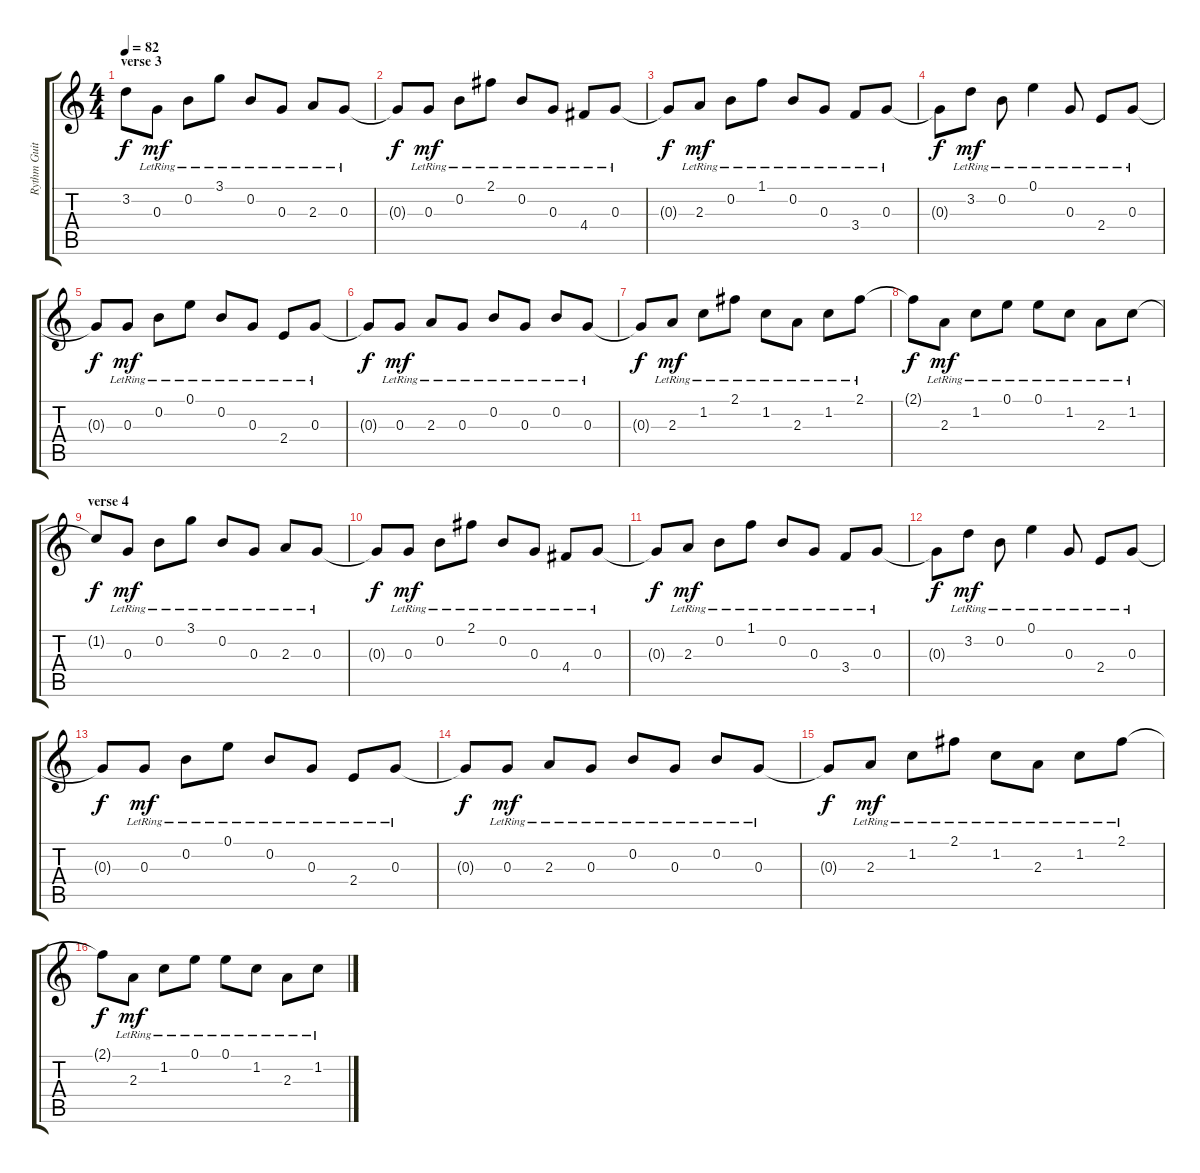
\track ("Rythm Guitar (Gilmour)" "Rythm Guit") {instrument acousticguitarsteel}
\staff {score tabs}
\tuning (E4 B3 G3 D3 A2 E2) {hide}
\ts (4 4)
\section ("" "verse 3")
\tempo 82
\clef g2
\ks c
3.2{t}.8{dy f} 0.3{lr}.8{dy mf} 0.2{lr}.8 3.1{lr}.8 0.2{lr}.8 0.3{lr}.8 2.3{lr}.8 0.3{lr}.8 |
0.3{t}.8{dy f} 0.3{lr}.8{dy mf} 0.2{lr}.8 2.1{lr}.8 0.2{lr}.8 0.3{lr}.8 4.4{lr}.8 0.3{lr}.8 |
0.3{t}.8{dy f} 2.3{lr}.8{dy mf} 0.2{lr}.8 1.1{lr}.8 0.2{lr}.8 0.3{lr}.8 3.4{lr}.8 0.3{lr}.8 |
0.3{t}.8{dy f} 3.2{lr}.8{dy mf} 0.2{lr}.8 0.1{lr}.4 0.3{lr}.8 2.4{lr}.8 0.3{lr}.8 |
0.3{t}.8{dy f} 0.3{lr}.8{dy mf} 0.2{lr}.8 0.1{lr}.8 0.2{lr}.8 0.3{lr}.8 2.4{lr}.8 0.3{lr}.8 |
0.3{t}.8{dy f} 0.3{lr}.8{dy mf} 2.3{lr}.8 0.3{lr}.8 0.2{lr}.8 0.3{lr}.8 0.2{lr}.8 0.3{lr}.8 |
0.3{t}.8{dy f} 2.3{lr}.8{dy mf} 1.2{lr}.8 2.1{lr}.8 1.2{lr}.8 2.3{lr}.8 1.2{lr}.8 2.1{lr}.8 |
2.1{t}.8{dy f} 2.3{lr}.8{dy mf} 1.2{lr}.8 0.1{lr}.8 0.1{lr}.8 1.2{lr}.8 2.3{lr}.8 1.2{lr}.8 |
\section ("" "verse 4")
1.2{t}.8{dy f} 0.3{lr}.8{dy mf} 0.2{lr}.8 3.1{lr}.8 0.2{lr}.8 0.3{lr}.8 2.3{lr}.8 0.3{lr}.8 |
0.3{t}.8{dy f} 0.3{lr}.8{dy mf} 0.2{lr}.8 2.1{lr}.8 0.2{lr}.8 0.3{lr}.8 4.4{lr}.8 0.3{lr}.8 |
0.3{t}.8{dy f} 2.3{lr}.8{dy mf} 0.2{lr}.8 1.1{lr}.8 0.2{lr}.8 0.3{lr}.8 3.4{lr}.8 0.3{lr}.8 |
0.3{t}.8{dy f} 3.2{lr}.8{dy mf} 0.2{lr}.8 0.1{lr}.4 0.3{lr}.8 2.4{lr}.8 0.3{lr}.8 |
0.3{t}.8{dy f} 0.3{lr}.8{dy mf} 0.2{lr}.8 0.1{lr}.8 0.2{lr}.8 0.3{lr}.8 2.4{lr}.8 0.3{lr}.8 |
0.3{t}.8{dy f} 0.3{lr}.8{dy mf} 2.3{lr}.8 0.3{lr}.8 0.2{lr}.8 0.3{lr}.8 0.2{lr}.8 0.3{lr}.8 |
0.3{t}.8{dy f} 2.3{lr}.8{dy mf} 1.2{lr}.8 2.1{lr}.8 1.2{lr}.8 2.3{lr}.8 1.2{lr}.8 2.1{lr}.8 |
2.1{t}.8{dy f} 2.3{lr}.8{dy mf} 1.2{lr}.8 0.1{lr}.8 0.1{lr}.8 1.2{lr}.8 2.3{lr}.8 1.2{lr}.8
